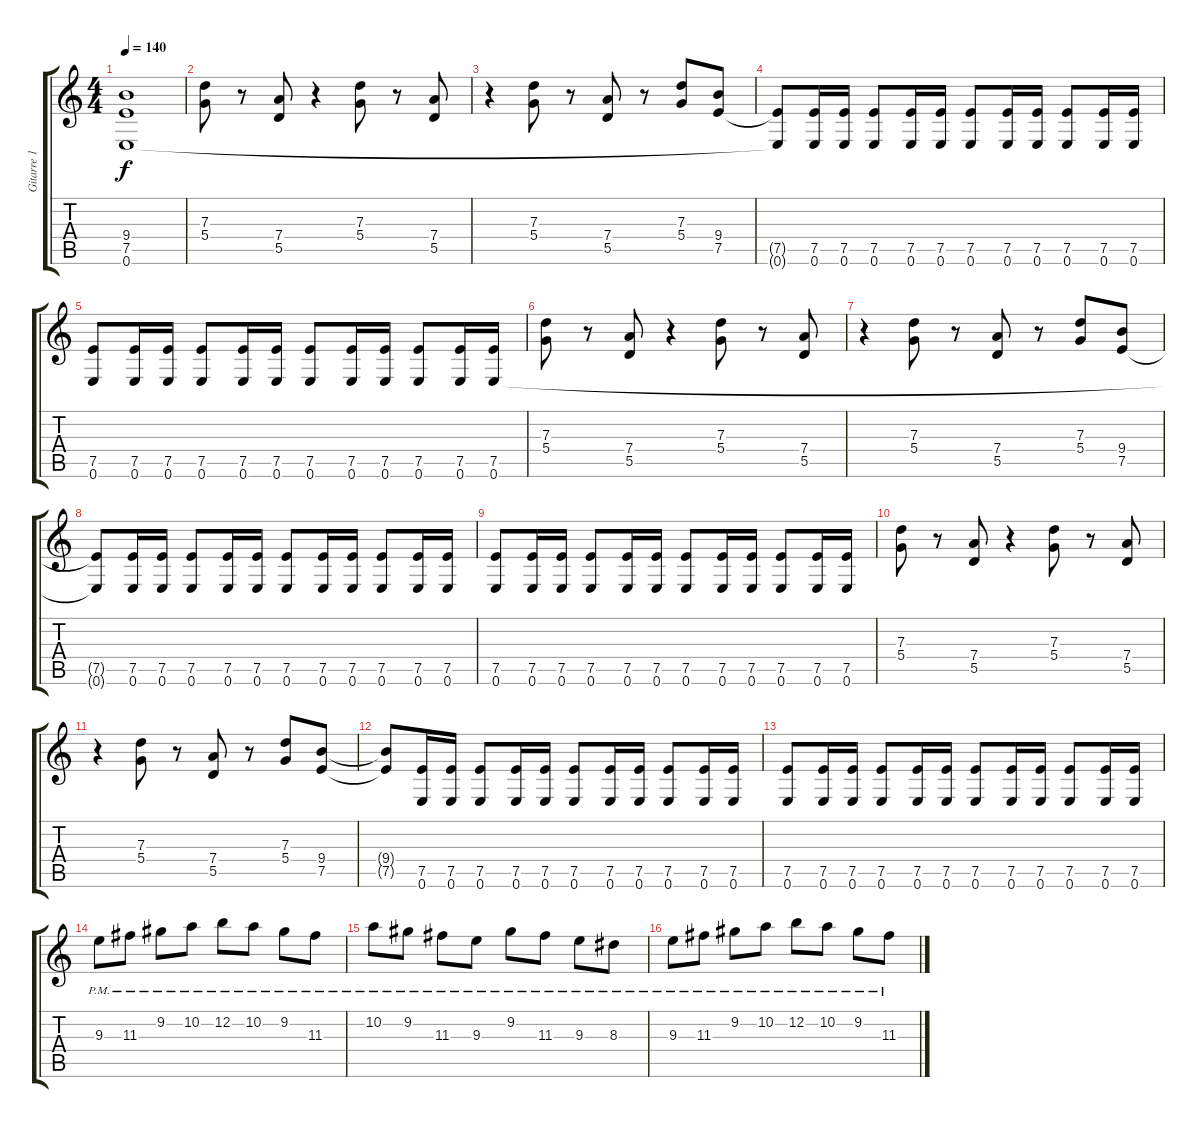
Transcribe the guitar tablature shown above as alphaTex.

\track ("Gitarre 1" "Gitarre 1") {instrument overdrivenguitar}
\staff {score tabs}
\tuning (E4 B3 G3 D3 A2 E2) {hide}
\ts (4 4)
\tempo 140
\clef g2
\ks c
(9.4 7.5 0.6).1{dy f} |
(7.3 5.4).8 r.8 (7.4 5.5).8 r.4 (7.3 5.4).8 r.8 (7.4 5.5).8 |
r.4 (7.3 5.4).8 r.8 (7.4 5.5).8 r.8 (7.3 5.4).8 (9.4 7.5).8 |
(7.5{t} 0.6{t}).8 (7.5 0.6).16 (7.5 0.6).16 (7.5 0.6).8 (7.5 0.6).16 (7.5 0.6).16 (7.5 0.6).8 (7.5 0.6).16 (7.5 0.6).16 (7.5 0.6).8 (7.5 0.6).16 (7.5 0.6).16 |
(7.5 0.6).8 (7.5 0.6).16 (7.5 0.6).16 (7.5 0.6).8 (7.5 0.6).16 (7.5 0.6).16 (7.5 0.6).8 (7.5 0.6).16 (7.5 0.6).16 (7.5 0.6).8 (7.5 0.6).16 (7.5 0.6).16 |
(7.3 5.4).8 r.8 (7.4 5.5).8 r.4 (7.3 5.4).8 r.8 (7.4 5.5).8 |
r.4 (7.3 5.4).8 r.8 (7.4 5.5).8 r.8 (7.3 5.4).8 (9.4 7.5).8 |
(7.5{t} 0.6{t}).8 (7.5 0.6).16 (7.5 0.6).16 (7.5 0.6).8 (7.5 0.6).16 (7.5 0.6).16 (7.5 0.6).8 (7.5 0.6).16 (7.5 0.6).16 (7.5 0.6).8 (7.5 0.6).16 (7.5 0.6).16 |
(7.5 0.6).8 (7.5 0.6).16 (7.5 0.6).16 (7.5 0.6).8 (7.5 0.6).16 (7.5 0.6).16 (7.5 0.6).8 (7.5 0.6).16 (7.5 0.6).16 (7.5 0.6).8 (7.5 0.6).16 (7.5 0.6).16 |
(7.3 5.4).8 r.8 (7.4 5.5).8 r.4 (7.3 5.4).8 r.8 (7.4 5.5).8 |
r.4 (7.3 5.4).8 r.8 (7.4 5.5).8 r.8 (7.3 5.4).8 (9.4 7.5).8 |
(9.4{t} 7.5{t}).8 (7.5 0.6).16 (7.5 0.6).16 (7.5 0.6).8 (7.5 0.6).16 (7.5 0.6).16 (7.5 0.6).8 (7.5 0.6).16 (7.5 0.6).16 (7.5 0.6).8 (7.5 0.6).16 (7.5 0.6).16 |
(7.5 0.6).8 (7.5 0.6).16 (7.5 0.6).16 (7.5 0.6).8 (7.5 0.6).16 (7.5 0.6).16 (7.5 0.6).8 (7.5 0.6).16 (7.5 0.6).16 (7.5 0.6).8 (7.5 0.6).16 (7.5 0.6).16 |
9.3{pm}.8 11.3{pm}.8 9.2{pm}.8 10.2{pm}.8 12.2{pm}.8 10.2{pm}.8 9.2{pm}.8 11.3{pm}.8 |
10.2{pm}.8 9.2{pm}.8 11.3{pm}.8 9.3{pm}.8 9.2{pm}.8 11.3{pm}.8 9.3{pm}.8 8.3{pm}.8 |
9.3{pm}.8 11.3{pm}.8 9.2{pm}.8 10.2{pm}.8 12.2{pm}.8 10.2{pm}.8 9.2{pm}.8 11.3{pm}.8
